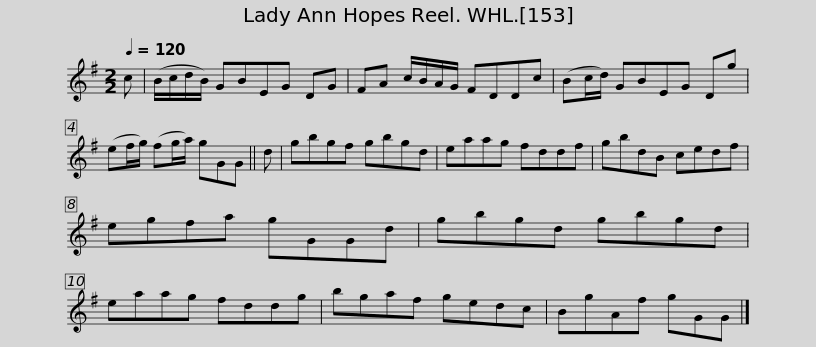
X:1
L:1/8
Q:1/4=120
M:2/2
I:linebreak $
K:G
V:1 treble
V:1
 c | (B/c/d/B/) GBEG DG | FA c/B/A/G/ FDDc | (Bc/d/) GBEG Dg | (ef/g/) (fg/a/) gGG || %5
 d |$ gbgf gbgd | eaag fddf | gbdB cedf | egfa gGGd | %10
 gbgd gbgd |$ eaag fddg | bgaf gedc | BgAf gGG |] %14
